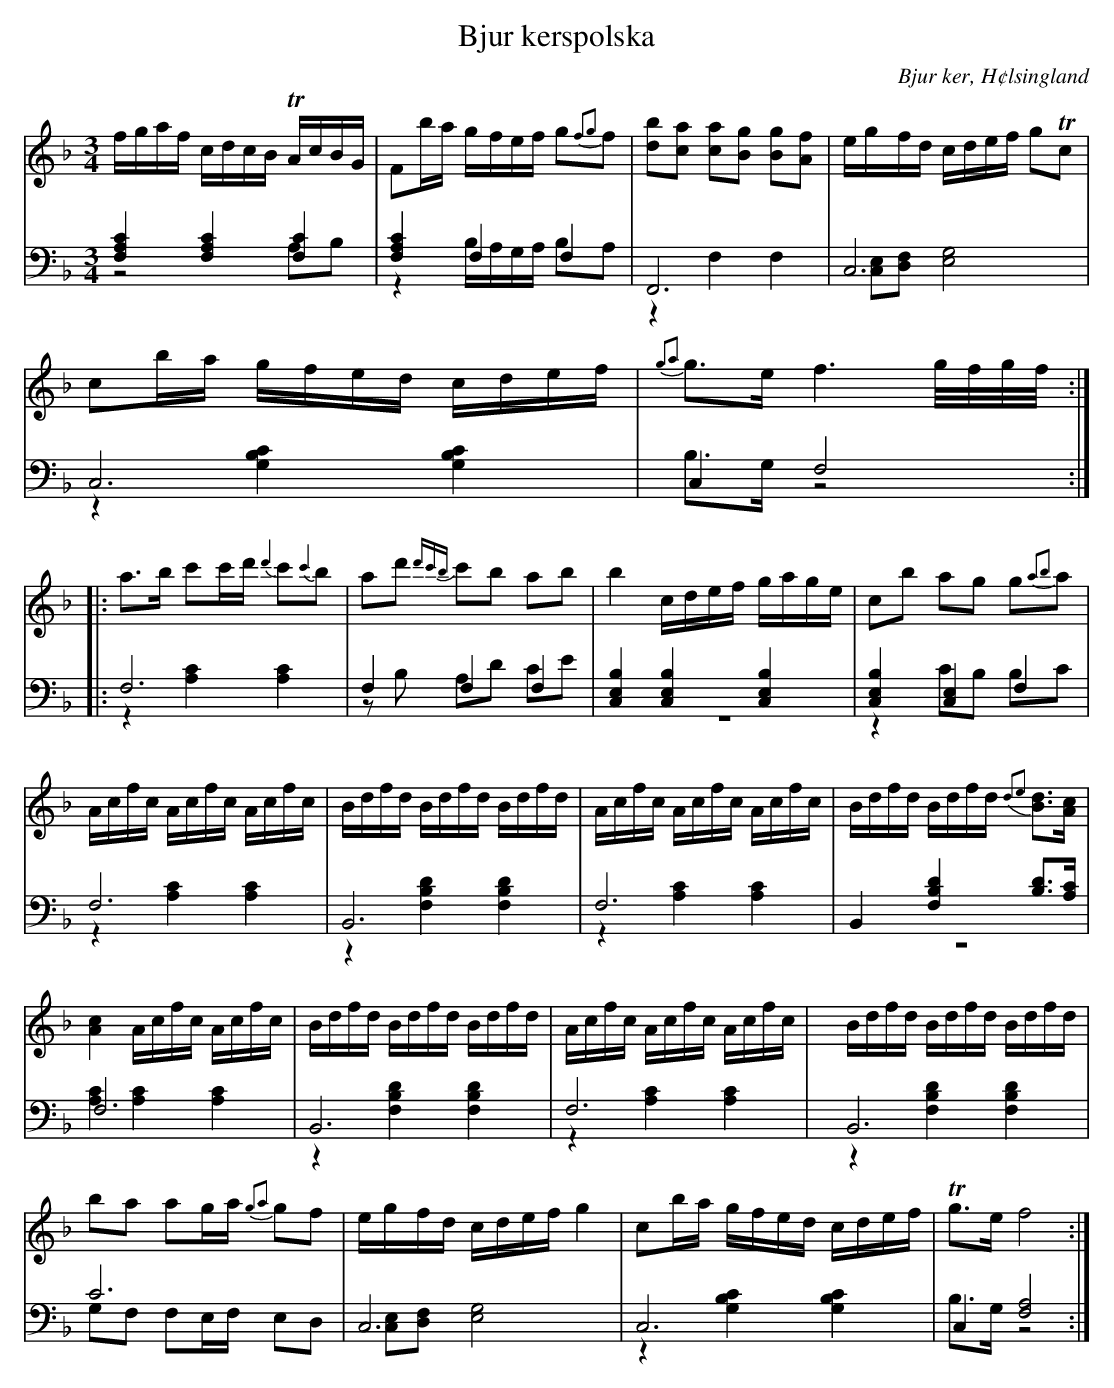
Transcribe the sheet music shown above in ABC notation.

X:1
T: Bjur kerspolska
O: Bjur ker, H¢lsingland
M: 3/4
L: 1/16
K: F
V:1
V:2
V:3 merge
V:1
fgaf cdcB TAcBG|F2ba gfef g2{f2g2}f2|[d2b2][c2a2] [c2a2][B2g2] [B2g2][A2f2] |egfd cdef g2Tc2|
c2ba gfed cdef|{g2a2}g2>e2 f6g/f/g/f/:|
|:a2>b2 c'2c'd' {d'2}c'2{c'2}b2|a2d'2 {d'4/3c'4/3b4/3}c'2b2 a2b2|b4 cdef gage|c2b2 a2g2 g2{a2b2}a2|
Acfc Acfc Acfc|Bdfd Bdfd Bdfd|Acfc Acfc Acfc|Bdfd Bdfd {d2e2}[B2d2]>[A2c2]|
[A4c4] Acfc Acfc|Bdfd Bdfd Bdfd|Acfc Acfc Acfc|Bdfd Bdfd Bdfd|
b2a2 a2ga {g2a2}g2f2|egfd cdef g4|c2ba gfed cdef|Tg2>e2 f8:|
V:2 clef=bass
[F,4A,4C4] [F,4A,4C4] [F,4C4]|[F,4A,4C4] F,4 F,4|F,,12|C,12|
C,12|C,4 F,8:|
|:F,12|F,4 F,4 F,4|[C,4E,4B,4] [C,4E,4B,4] [C,4E,4B,4]|[C,4E,4B,4] [C,4E,4] F,4|
F,12|B,,12|F,12|B,,4 [F,4B,4D4] [B,2D2]>[A,2C2]|
F,12|B,,12|F,12|B,,12|
C12|C,12|C,12|C,4 [F,8A,8]:|
V:3 clef=bass
z8 A,2B,2|z4 B,A,G,A, B,2A,2|z4 F,4 F,4|[C,2E,2][D,2F,2] [E,8G,8]|
z4 [G,4B,4C4] [G,4B,4C4]|B,2>G,2 z8:|
|:z4 [A,4C4] [A,4C4]|z2B,2 A,2D2 C2E2|z12|z4 C2B,2 B,2C2|
z4 [A,4C4] [A,4C4]|z4 [F,4B,4D4] [F,4B,4D4]|z4 [A,4C4] [A,4C4]|z12|
[A,4C4] [A,4C4] [A,4C4]|z4 [F,4B,4D4] [F,4B,4D4]|z4 [A,4C4] [A,4C4]|
|z4 [F,4B,4D4] [F,4B,4D4]|G,2F,2 F,2E,F, E,2D,2|[C,2E,2][D,2F,2] [E,8G,8]|z4 [G,4B,4C4] [G,4B,4C4]|B,2>G,2 z8:|
